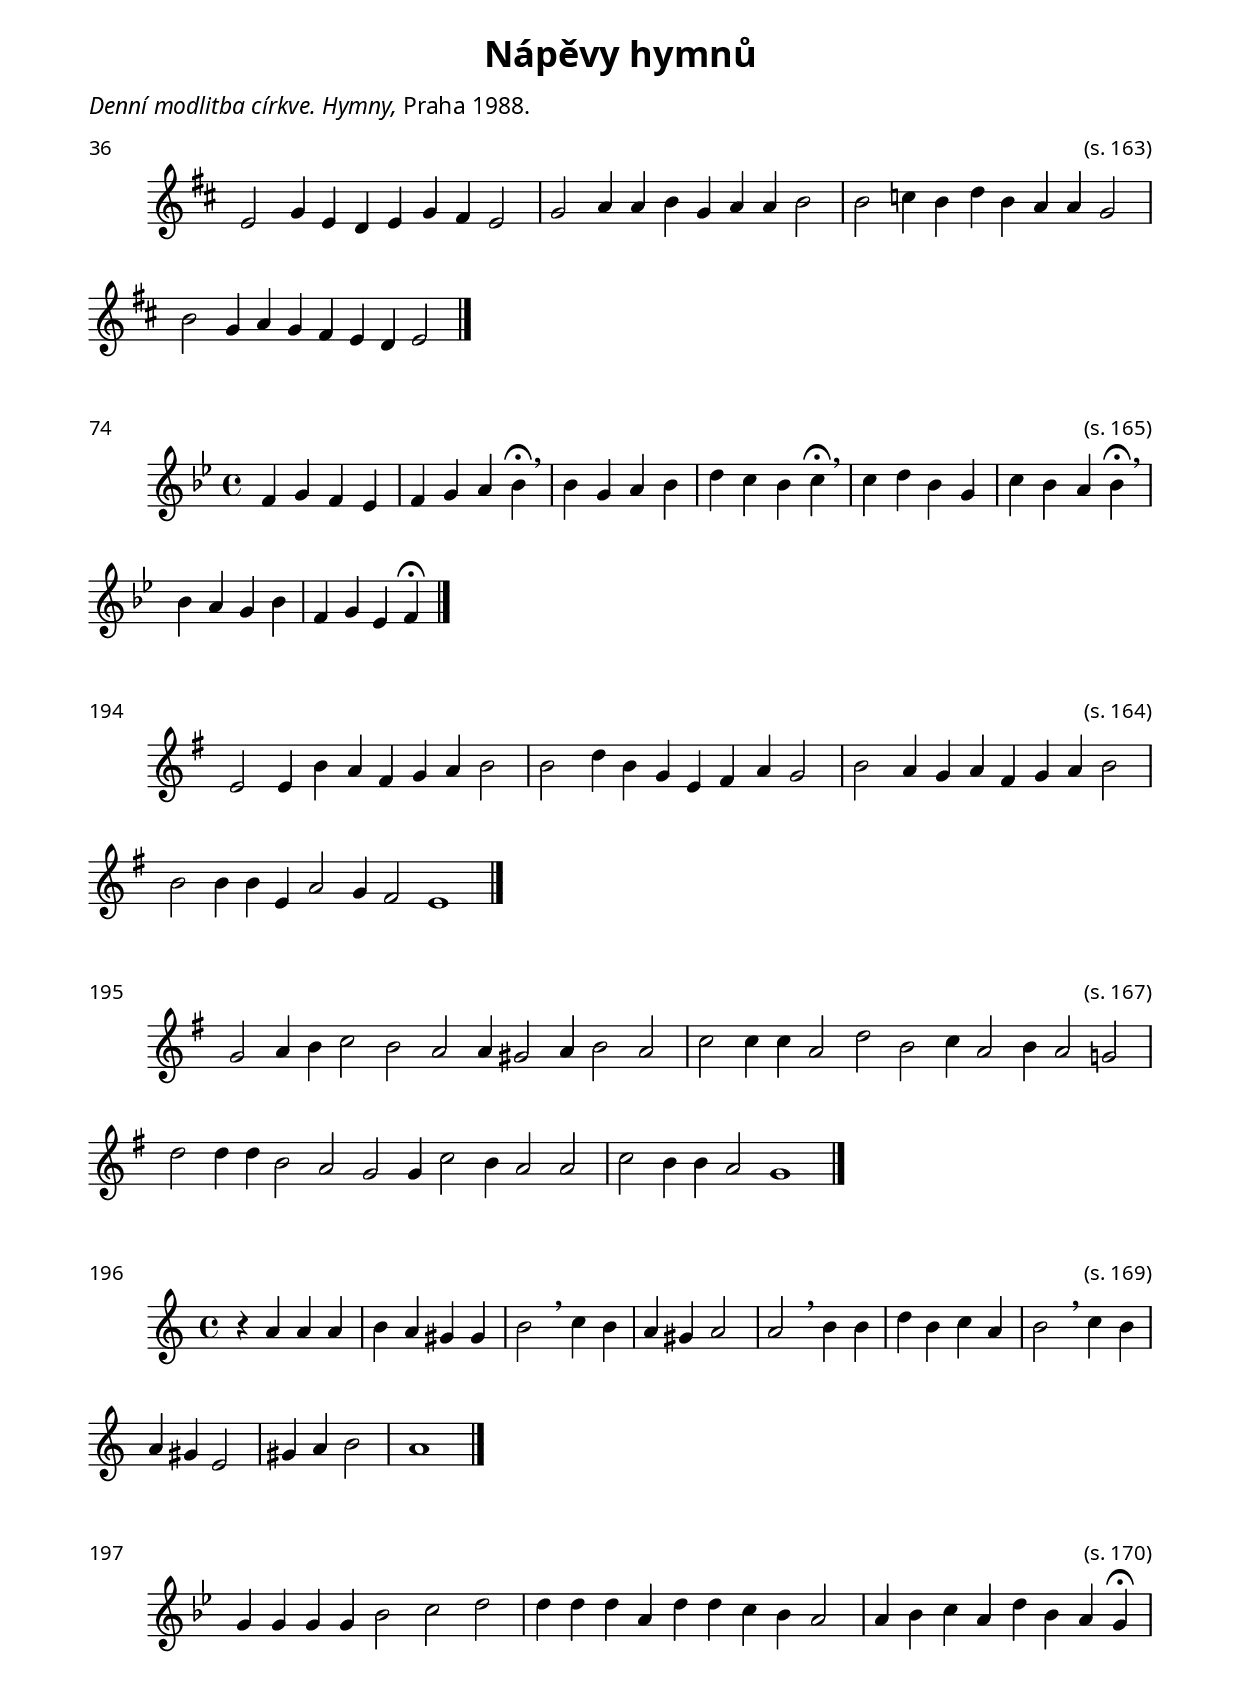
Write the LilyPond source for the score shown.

\version "2.17.24"

\include "../spolecne/layout.ly"

\header {
  title = "Nápěvy hymnů"
}

\paper {    
  scoreTitleMarkup = \markup\small{ 
    \fill-line {
      \fromproperty #'header:id 
      \concat { "(" \fromproperty #'header:fons ")" }
    }
  }
}

\markup{
  \italic{Denní modlitba církve. Hymny,} Praha 1988.
}

%{
\score {
  \relative c' {
  
  }
  \header {
    fons = ""
    id = ""
  }
}
%}

\score {
  \relative c' {
    \key e \dorian
    \override Score.TimeSignature #'stencil = ##f
    \cadenzaOn
    
    e2 g4 e d e g fis e2 \bar "|"
    g2 a4 a b g a a b2 \bar "|"
    b2 c4 b d b a a g2 \bar "|"
    b2 g4 a g fis e d e2 \bar "|."
  }
  \header {
    fons = "s. 163"
    id = "36"
  }
}

\score {
  \relative c' {
    \key f \mixolydian
    \time 4/4
    
    f4 g f es f g a bes\fermata \breathe |
    bes g a bes d c bes c\fermata \breathe |
    c d bes g c bes a bes\fermata \breathe |
    bes a g bes f g es f\fermata \bar "|."
  }
  \header {
    fons = "s. 165"
    id = "74"
  }
}

\score {
  \relative c' {
    \key e \minor
    \override Score.TimeSignature #'stencil = ##f
    \cadenzaOn
    
    e2 e4 b' a fis g a b2 \bar "|"
    b2 d4 b g e fis a g2 \bar "|"
    b2 a4 g a fis g a b2 \bar "|"
    b2 b4 b e, a2 g4 fis2 e1 \bar "|."
  }
  \header {
    fons = "s. 164"
    id = "194"
  }
}

\score {
  \relative c'' {
    \key g \major
    \override Score.TimeSignature #'stencil = ##f
    \cadenzaOn
    
    g2 a4 b c2 b a a4 gis2 a4 b2 a \bar "|"
    c2 c4 c a2 d b c4 a2 b4 a2 g \bar "|"
    d'2 d4 d b2 a g g4 c2 b4 a2 a \bar "|"
    c2 b4 b a2 g1 \bar "|."
  }
  \header {
    fons = "s. 167"
    id = "195"
  }
}

\score {
  \relative c'' {
    \key a \minor
    \time 4/4
    
    r4 a a a b a gis gis b2 \breathe c4 b  | a gis a2 a \breathe
    b4 b d b c a b2 \breathe c4 b a gis e2 | gis4 a b2 a1 \bar "|."
  }
  \header {
    fons = "s. 169"
    id = "196"
  }
}

\score {
  \relative c'' {
    \key g \minor
    \override Score.TimeSignature #'stencil = ##f
    \cadenzaOn
    g4 g g g bes2 c d \bar "|"
    d4 d d a d d c bes a2 \bar "|"
    a4 bes c a d bes a g\fermata \bar "|"
    c4 c c d c bes a2 g1 \bar "|."
  }
  \header {
    fons = "s. 170"
    id = "197"
  }
}